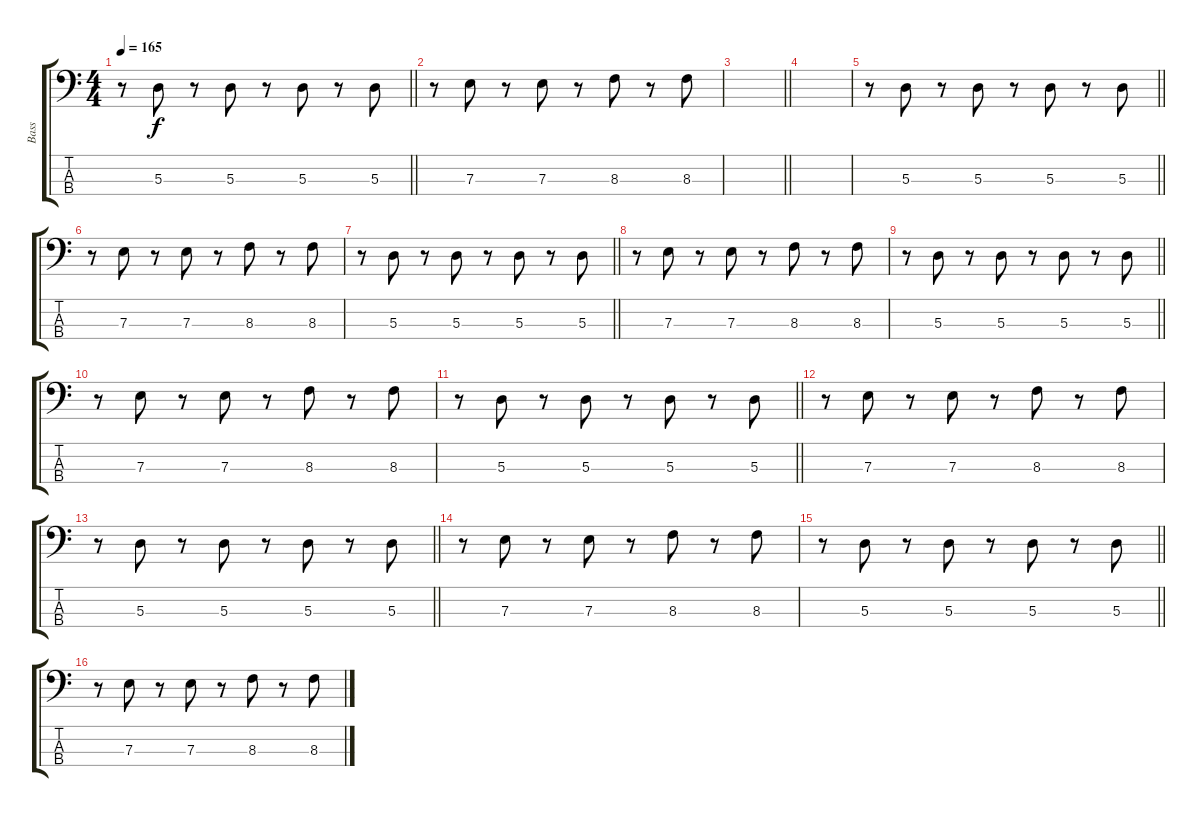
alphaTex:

\track ("Bass" "Bass") {instrument electricbassfinger}
\staff {score tabs}
\tuning (G2 D2 A1 E1) {hide}
\ts (4 4)
\tempo 165
\clef f4
\barLineRight lightlight
\ks c
r.8{dy f} 5.3.8 r.8 5.3.8 r.8 5.3.8 r.8 5.3.8 |
r.8 7.3.8 r.8 7.3.8 r.8 8.3.8 r.8 8.3.8 |
\barLineRight lightlight
|
|
\barLineRight lightlight
r.8 5.3.8 r.8 5.3.8 r.8 5.3.8 r.8 5.3.8 |
r.8 7.3.8 r.8 7.3.8 r.8 8.3.8 r.8 8.3.8 |
\barLineRight lightlight
r.8 5.3.8 r.8 5.3.8 r.8 5.3.8 r.8 5.3.8 |
r.8 7.3.8 r.8 7.3.8 r.8 8.3.8 r.8 8.3.8 |
\barLineRight lightlight
r.8 5.3.8 r.8 5.3.8 r.8 5.3.8 r.8 5.3.8 |
r.8 7.3.8 r.8 7.3.8 r.8 8.3.8 r.8 8.3.8 |
\barLineRight lightlight
r.8 5.3.8 r.8 5.3.8 r.8 5.3.8 r.8 5.3.8 |
r.8 7.3.8 r.8 7.3.8 r.8 8.3.8 r.8 8.3.8 |
\barLineRight lightlight
r.8 5.3.8 r.8 5.3.8 r.8 5.3.8 r.8 5.3.8 |
r.8 7.3.8 r.8 7.3.8 r.8 8.3.8 r.8 8.3.8 |
\barLineRight lightlight
r.8 5.3.8 r.8 5.3.8 r.8 5.3.8 r.8 5.3.8 |
r.8 7.3.8 r.8 7.3.8 r.8 8.3.8 r.8 8.3.8
